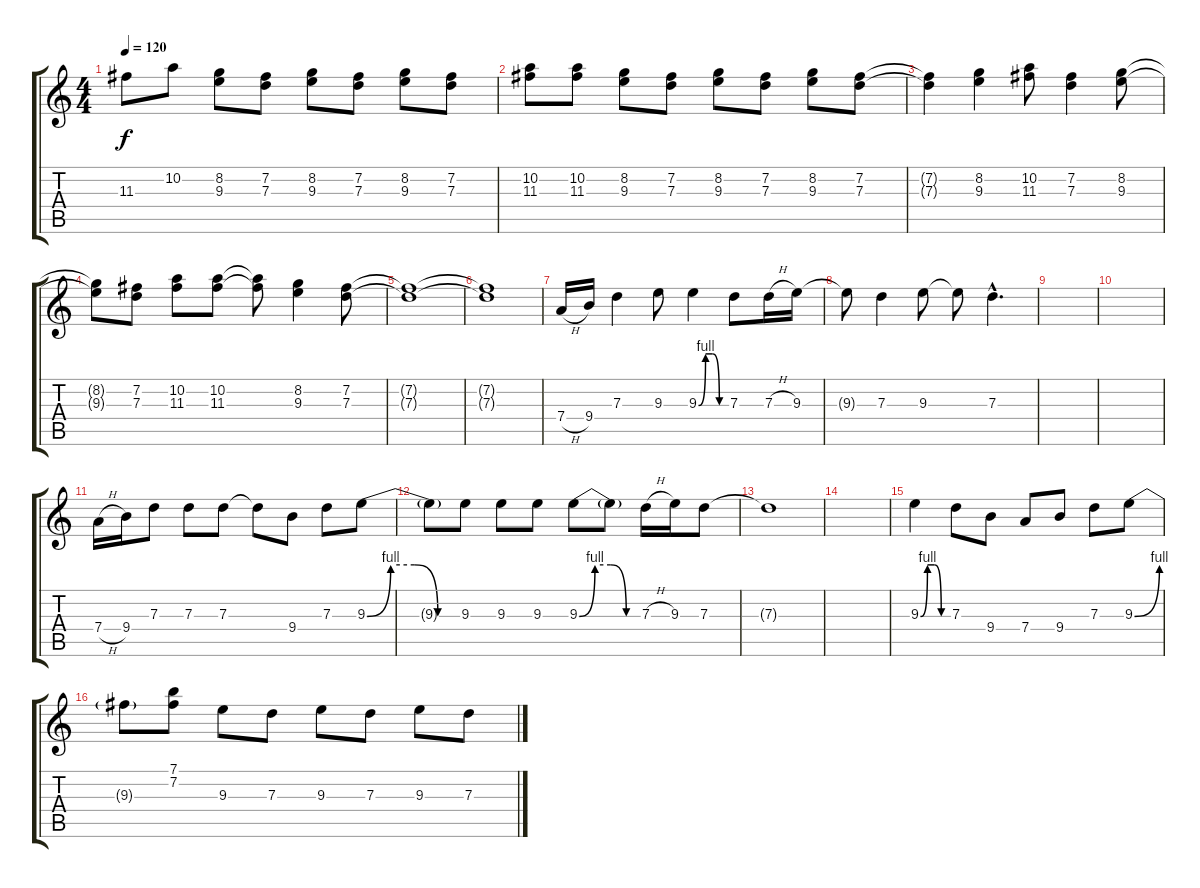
\track "" {instrument distortionguitar}
\staff {score tabs}
\tuning (E4 B3 G3 D3 A2 E2) {hide}
\ts (4 4)
\tempo 120
\clef g2
\ks c
11.3.8{dy f} 10.2.8 (8.2 9.3).8 (7.2 7.3).8 (8.2 9.3).8 (7.2 7.3).8 (8.2 9.3).8 (7.2 7.3).8 |
(10.2 11.3).8 (10.2 11.3).8 (8.2 9.3).8 (7.2 7.3).8 (8.2 9.3).8 (7.2 7.3).8 (8.2 9.3).8 (7.2 7.3).8 |
(7.2{t} 7.3{t}).4 (8.2 9.3).4 (10.2 11.3).8 (7.2 7.3).4 (8.2 9.3).8 |
(8.2{t} 9.3{t}).8 (7.2 7.3).8 (10.2 11.3).8 (10.2 11.3).8 (10.2{t} 11.3{t}).8 (8.2 9.3).4 (7.2 7.3).8 |
(7.2{t} 7.3{t}).1 |
(7.2{t} 7.3{t}).1 |
7.4{h}.16 9.4.16 7.3.4 9.3.8 9.3{be (custom 0 0 15 4 30 4 45 0 60 0)}.4 7.3.8 7.3{h}.16 9.3.16 |
9.3{t}.8 7.3.4 9.3.8 9.3{t}.8 7.3{hac}.4{d} |
|
|
7.4{h}.16 9.4.16 7.3.8 7.3.8 7.3.8 7.3{t}.8 9.4.8 7.3.8 9.3{be (custom 0 0 15 4 30 4 45 0 60 0)}.8 |
9.3{t}.8 9.3.8 9.3.8 9.3.8 9.3{be (custom 0 0 15 4 30 4 45 0 60 0)}.8 9.3{t}.8 7.3{h}.16 9.3.16 7.3.8 |
7.3{t}.1 |
|
9.3{be (custom 0 0 15 4 30 4 45 0 60 0)}.4 7.3.8 9.4.8 7.4.8 9.4.8 7.3.8 9.3{be (bend 0 0 60 4)}.8 |
9.3{t}.8 (7.1 7.2).8 9.3.8 7.3.8 9.3.8 7.3.8 9.3.8 7.3.8
